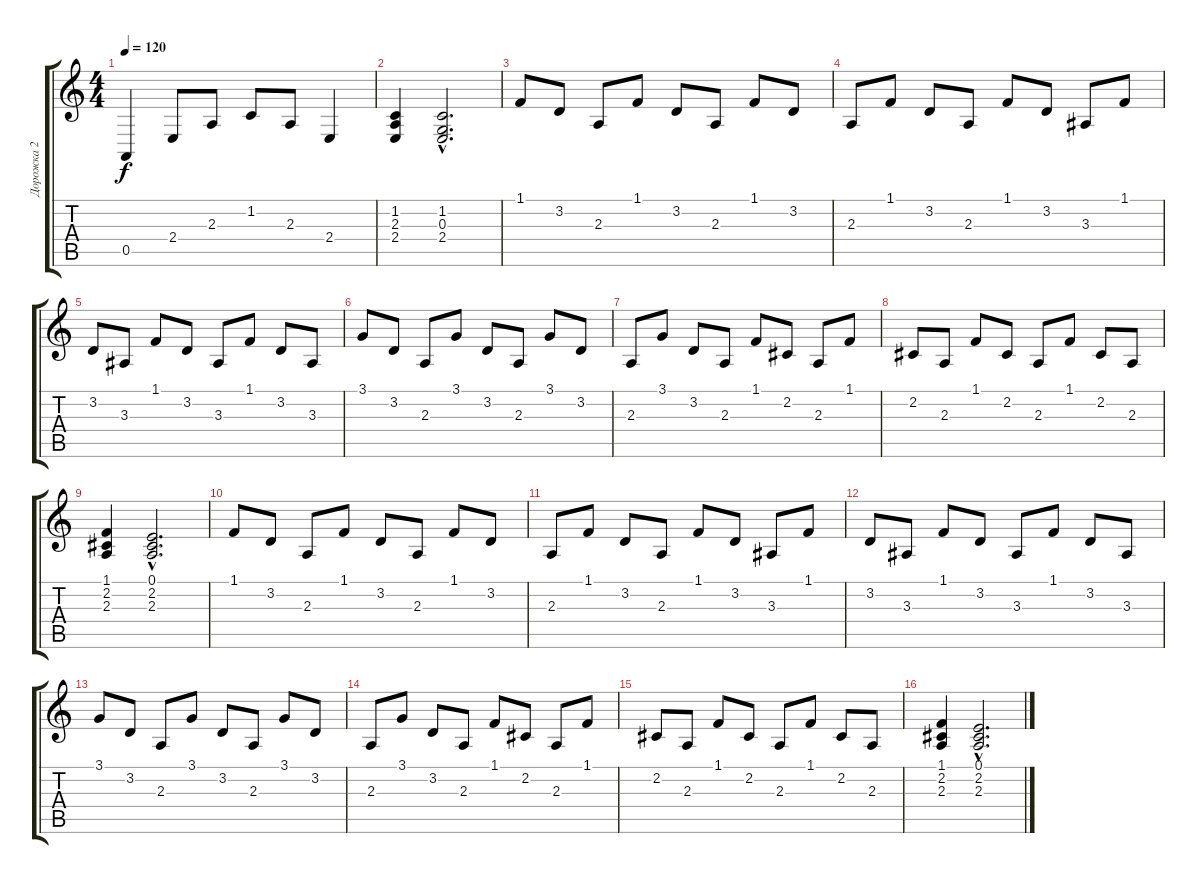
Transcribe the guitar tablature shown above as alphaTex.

\track ("Дорожка 2" "Дорожка 2") {instrument pad4choir}
\staff {score tabs}
\tuning (E4 B3 G3 D3 A2 E2) {hide}
\ts (4 4)
\tempo 120
\clef g2
\ks c
0.5.4{dy f} 2.4.8 2.3.8 1.2.8 2.3.8 2.4.4 |
(1.2 2.3 2.4).4 (1.2{hac} 0.3{hac} 2.4{hac}).2{d} |
1.1.8 3.2.8 2.3.8 1.1.8 3.2.8 2.3.8 1.1.8 3.2.8 |
2.3.8 1.1.8 3.2.8 2.3.8 1.1.8 3.2.8 3.3.8 1.1.8 |
3.2.8 3.3.8 1.1.8 3.2.8 3.3.8 1.1.8 3.2.8 3.3.8 |
3.1.8 3.2.8 2.3.8 3.1.8 3.2.8 2.3.8 3.1.8 3.2.8 |
2.3.8 3.1.8 3.2.8 2.3.8 1.1.8 2.2.8 2.3.8 1.1.8 |
2.2.8 2.3.8 1.1.8 2.2.8 2.3.8 1.1.8 2.2.8 2.3.8 |
(1.1 2.2 2.3).4 (0.1{hac} 2.2{hac} 2.3{hac}).2{d} |
1.1.8 3.2.8 2.3.8 1.1.8 3.2.8 2.3.8 1.1.8 3.2.8 |
2.3.8 1.1.8 3.2.8 2.3.8 1.1.8 3.2.8 3.3.8 1.1.8 |
3.2.8 3.3.8 1.1.8 3.2.8 3.3.8 1.1.8 3.2.8 3.3.8 |
3.1.8 3.2.8 2.3.8 3.1.8 3.2.8 2.3.8 3.1.8 3.2.8 |
2.3.8 3.1.8 3.2.8 2.3.8 1.1.8 2.2.8 2.3.8 1.1.8 |
2.2.8 2.3.8 1.1.8 2.2.8 2.3.8 1.1.8 2.2.8 2.3.8 |
(1.1 2.2 2.3).4 (0.1{hac} 2.2{hac} 2.3{hac}).2{d}
